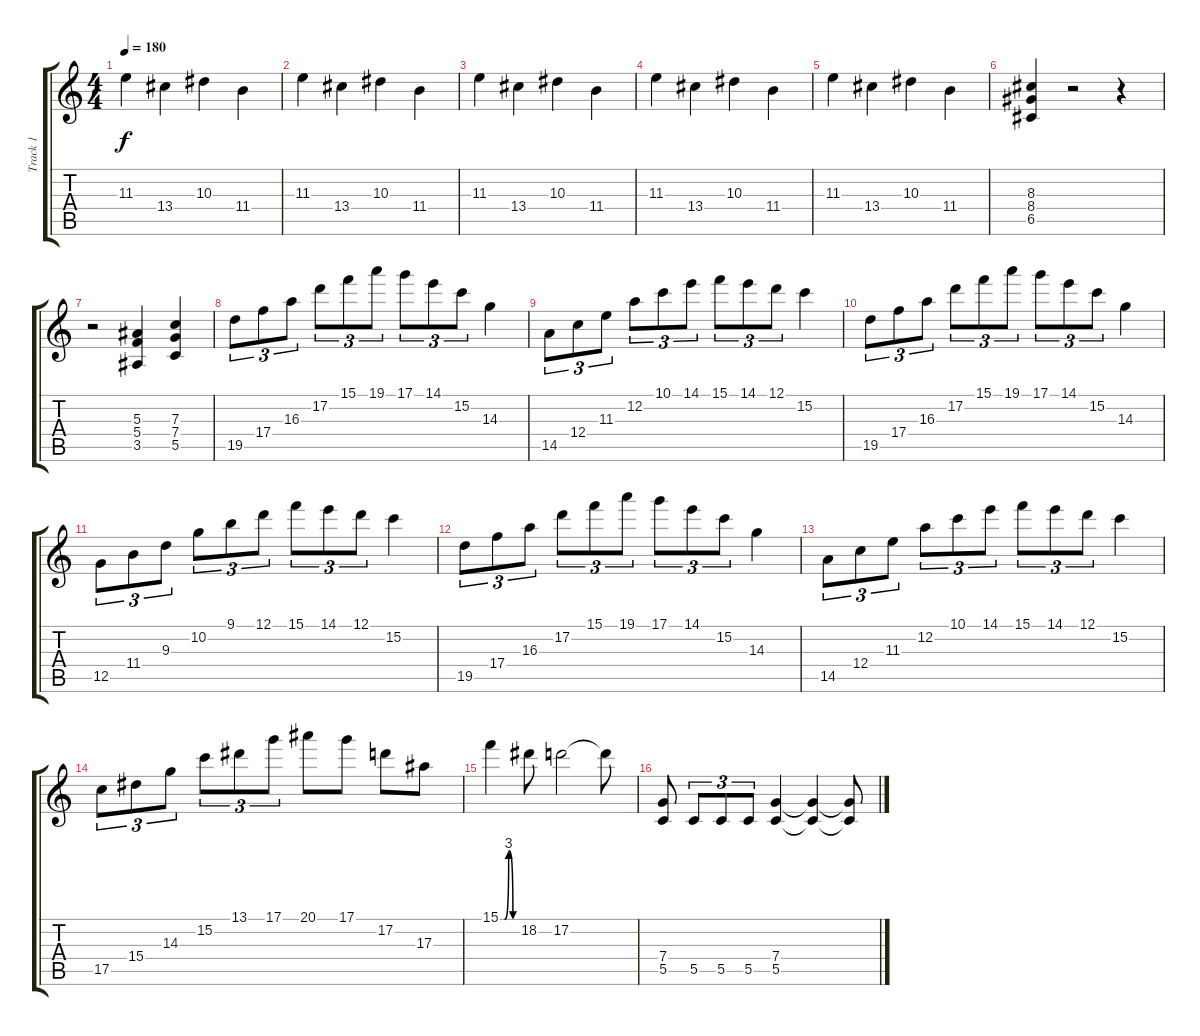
\track ("Track 1" "Track 1") {instrument distortionguitar}
\staff {score tabs}
\tuning (D4 A3 F3 C3 G2 D2) {hide}
\ts (4 4)
\tempo 180
\clef g2
\ks c
11.3.4{dy f} 13.4.4 10.3.4 11.4.4 |
11.3.4 13.4.4 10.3.4 11.4.4 |
11.3.4 13.4.4 10.3.4 11.4.4 |
11.3.4 13.4.4 10.3.4 11.4.4 |
11.3.4 13.4.4 10.3.4 11.4.4 |
(8.3 8.4 6.5).4 r.2 r.4 |
r.2 (5.3 5.4 3.5).4 (7.3 7.4 5.5).4 |
19.5.8{tu (3 2)} 17.4.8{tu (3 2)} 16.3.8{tu (3 2)} 17.2.8{tu (3 2)} 15.1.8{tu (3 2)} 19.1.8{tu (3 2)} 17.1.8{tu (3 2)} 14.1.8{tu (3 2)} 15.2.8{tu (3 2)} 14.3.4 |
14.5.8{tu (3 2)} 12.4.8{tu (3 2)} 11.3.8{tu (3 2)} 12.2.8{tu (3 2)} 10.1.8{tu (3 2)} 14.1.8{tu (3 2)} 15.1.8{tu (3 2)} 14.1.8{tu (3 2)} 12.1.8{tu (3 2)} 15.2.4 |
19.5.8{tu (3 2)} 17.4.8{tu (3 2)} 16.3.8{tu (3 2)} 17.2.8{tu (3 2)} 15.1.8{tu (3 2)} 19.1.8{tu (3 2)} 17.1.8{tu (3 2)} 14.1.8{tu (3 2)} 15.2.8{tu (3 2)} 14.3.4 |
12.5.8{tu (3 2)} 11.4.8{tu (3 2)} 9.3.8{tu (3 2)} 10.2.8{tu (3 2)} 9.1.8{tu (3 2)} 12.1.8{tu (3 2)} 15.1.8{tu (3 2)} 14.1.8{tu (3 2)} 12.1.8{tu (3 2)} 15.2.4 |
19.5.8{tu (3 2)} 17.4.8{tu (3 2)} 16.3.8{tu (3 2)} 17.2.8{tu (3 2)} 15.1.8{tu (3 2)} 19.1.8{tu (3 2)} 17.1.8{tu (3 2)} 14.1.8{tu (3 2)} 15.2.8{tu (3 2)} 14.3.4 |
14.5.8{tu (3 2)} 12.4.8{tu (3 2)} 11.3.8{tu (3 2)} 12.2.8{tu (3 2)} 10.1.8{tu (3 2)} 14.1.8{tu (3 2)} 15.1.8{tu (3 2)} 14.1.8{tu (3 2)} 12.1.8{tu (3 2)} 15.2.4 |
17.5.8{tu (3 2)} 15.4.8{tu (3 2)} 14.3.8{tu (3 2)} 15.2.8{tu (3 2)} 13.1.8{tu (3 2)} 17.1.8{tu (3 2)} 20.1.8 17.1.8 17.2.8 17.3.8 |
15.1{be (custom 0 0 15 0 30 12 45 0 60 0)}.4 18.2.8 17.2.2 17.2{t}.8 |
(7.4 5.5).8 5.5.8{tu (3 2)} 5.5.8{tu (3 2)} 5.5.8{tu (3 2)} (7.4 5.5).4 (7.4{t} 5.5{t}).4 (7.4{t} 5.5{t}).8
